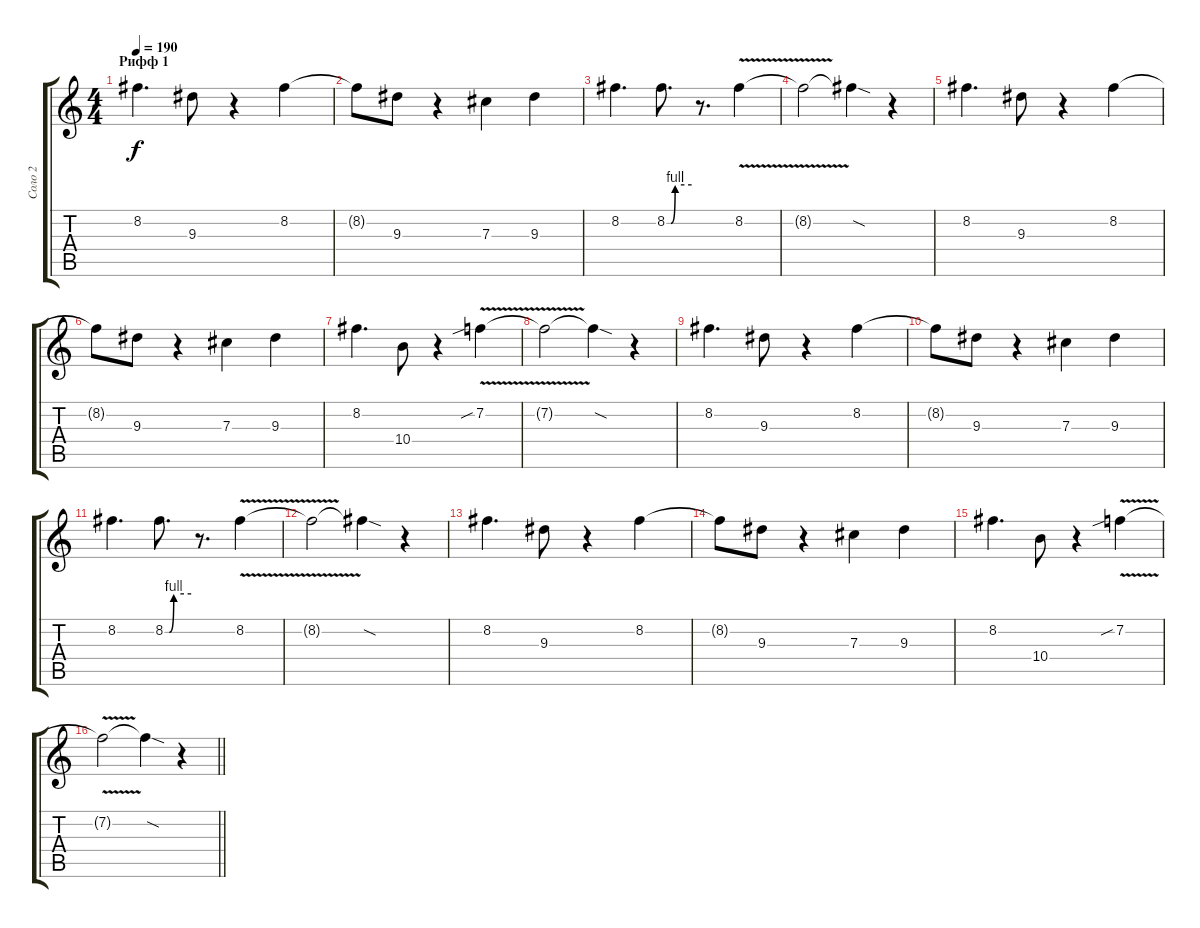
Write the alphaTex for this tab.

\track ("Соло 2" "Соло 2") {instrument overdrivenguitar}
\staff {score tabs}
\tuning (Eb4 Bb3 Gb3 Db3 Ab2 Eb2) {hide}
\ts (4 4)
\section ("" "Рифф 1")
\tempo 190
\clef g2
\ks c
8.2.4{d dy f} 9.3.8 r.4 8.2.4 |
8.2{t}.8 9.3.8 r.4 7.3.4 9.3.4 |
8.2.4{d} 8.2{be (custom 0 0 10 0 20 4 60 4)}.8{d} r.8{d} 8.2{v}.4 |
8.2{t}.2 8.2{sod t}.4 r.4 |
8.2.4{d} 9.3.8 r.4 8.2.4 |
8.2{t}.8 9.3.8 r.4 7.3.4 9.3.4 |
8.2.4{d} 10.4.8 r.4 7.2{v sib}.4 |
7.2{t}.2 7.2{sod t}.4 r.4 |
8.2.4{d} 9.3.8 r.4 8.2.4 |
8.2{t}.8 9.3.8 r.4 7.3.4 9.3.4 |
8.2.4{d} 8.2{be (custom 0 0 10 0 20 4 60 4)}.8{d} r.8{d} 8.2{v}.4 |
8.2{t}.2 8.2{sod t}.4 r.4 |
8.2.4{d} 9.3.8 r.4 8.2.4 |
8.2{t}.8 9.3.8 r.4 7.3.4 9.3.4 |
8.2.4{d} 10.4.8 r.4 7.2{v sib}.4 |
\barLineRight lightlight
7.2{t}.2 7.2{sod t}.4 r.4
